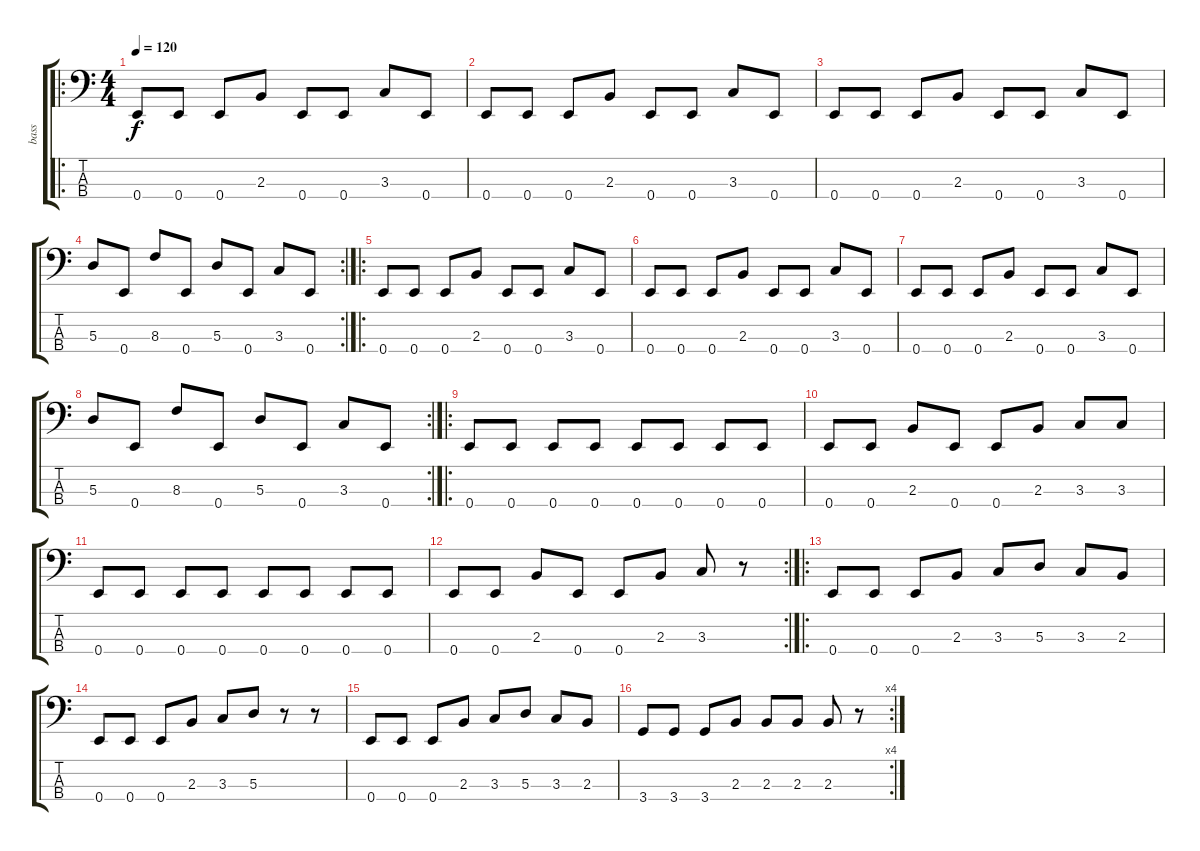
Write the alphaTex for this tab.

\track ("bass" "bass") {instrument electricbassfinger}
\staff {score tabs}
\tuning (G2 D2 A1 E1) {hide}
\ro
\ts (4 4)
\tempo 120
\clef f4
\ks c
0.4.8{dy f} 0.4.8 0.4.8 2.3.8 0.4.8 0.4.8 3.3.8 0.4.8 |
0.4.8 0.4.8 0.4.8 2.3.8 0.4.8 0.4.8 3.3.8 0.4.8 |
0.4.8 0.4.8 0.4.8 2.3.8 0.4.8 0.4.8 3.3.8 0.4.8 |
\rc 2
5.3.8 0.4.8 8.3.8 0.4.8 5.3.8 0.4.8 3.3.8 0.4.8 |
\ro
0.4.8 0.4.8 0.4.8 2.3.8 0.4.8 0.4.8 3.3.8 0.4.8 |
0.4.8 0.4.8 0.4.8 2.3.8 0.4.8 0.4.8 3.3.8 0.4.8 |
0.4.8 0.4.8 0.4.8 2.3.8 0.4.8 0.4.8 3.3.8 0.4.8 |
\rc 2
5.3.8 0.4.8 8.3.8 0.4.8 5.3.8 0.4.8 3.3.8 0.4.8 |
\ro
0.4.8 0.4.8 0.4.8 0.4.8 0.4.8 0.4.8 0.4.8 0.4.8 |
0.4.8 0.4.8 2.3.8 0.4.8 0.4.8 2.3.8 3.3.8 3.3.8 |
0.4.8 0.4.8 0.4.8 0.4.8 0.4.8 0.4.8 0.4.8 0.4.8 |
\rc 2
0.4.8 0.4.8 2.3.8 0.4.8 0.4.8 2.3.8 3.3.8 r.8 |
\ro
0.4.8 0.4.8 0.4.8 2.3.8 3.3.8 5.3.8 3.3.8 2.3.8 |
0.4.8 0.4.8 0.4.8 2.3.8 3.3.8 5.3.8 r.8 r.8 |
0.4.8 0.4.8 0.4.8 2.3.8 3.3.8 5.3.8 3.3.8 2.3.8 |
\rc 4
3.4.8 3.4.8 3.4.8 2.3.8 2.3.8 2.3.8 2.3.8 r.8
